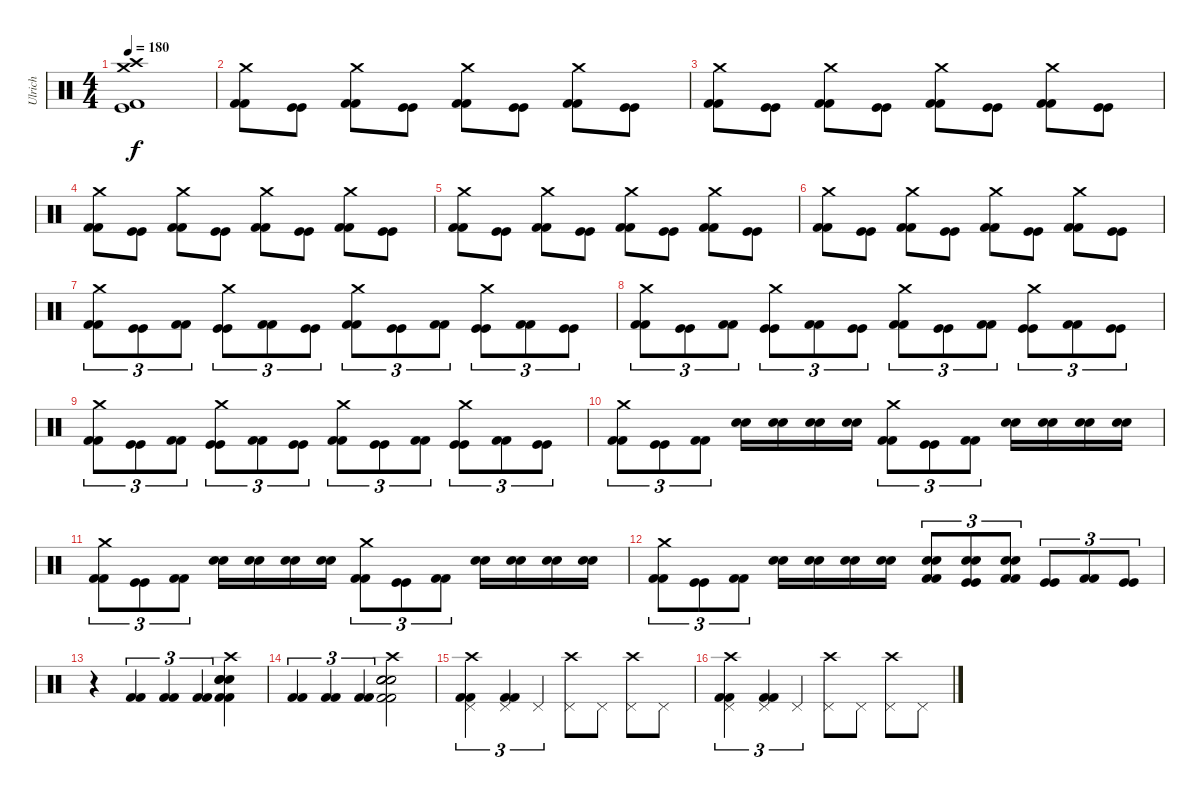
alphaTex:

\track ("Ulrich" "Ulrich") {instrument percussion}
\staff {score}
\articulation defaults
\ts (4 4)
\tempo 180
\clef neutral
\ks c
("Crash high (hit)" "Crash medium (hit)" "Kick (hit)" "Kick (hit) 2").1{dy f} |
("Crash medium (hit)" "Kick (hit) 2" "Kick (hit) 2").8 ("Kick (hit)" "Kick (hit)").8 ("Crash medium (hit)" "Kick (hit) 2" "Kick (hit) 2").8 ("Kick (hit)" "Kick (hit)").8 ("Crash medium (hit)" "Kick (hit) 2" "Kick (hit) 2").8 ("Kick (hit)" "Kick (hit)").8 ("Crash medium (hit)" "Kick (hit) 2" "Kick (hit) 2").8 ("Kick (hit)" "Kick (hit)").8 |
("Crash medium (hit)" "Kick (hit) 2" "Kick (hit) 2").8 ("Kick (hit)" "Kick (hit)").8 ("Crash medium (hit)" "Kick (hit) 2" "Kick (hit) 2").8 ("Kick (hit)" "Kick (hit)").8 ("Crash medium (hit)" "Kick (hit) 2" "Kick (hit) 2").8 ("Kick (hit)" "Kick (hit)").8 ("Crash medium (hit)" "Kick (hit) 2" "Kick (hit) 2").8 ("Kick (hit)" "Kick (hit)").8 |
("Crash medium (hit)" "Kick (hit) 2" "Kick (hit) 2").8 ("Kick (hit)" "Kick (hit)").8 ("Crash medium (hit)" "Kick (hit) 2" "Kick (hit) 2").8 ("Kick (hit)" "Kick (hit)").8 ("Crash medium (hit)" "Kick (hit) 2" "Kick (hit) 2").8 ("Kick (hit)" "Kick (hit)").8 ("Crash medium (hit)" "Kick (hit) 2" "Kick (hit) 2").8 ("Kick (hit)" "Kick (hit)").8 |
("Crash medium (hit)" "Kick (hit) 2" "Kick (hit) 2").8 ("Kick (hit)" "Kick (hit)").8 ("Crash medium (hit)" "Kick (hit) 2" "Kick (hit) 2").8 ("Kick (hit)" "Kick (hit)").8 ("Crash medium (hit)" "Kick (hit) 2" "Kick (hit) 2").8 ("Kick (hit)" "Kick (hit)").8 ("Crash medium (hit)" "Kick (hit) 2" "Kick (hit) 2").8 ("Kick (hit)" "Kick (hit)").8 |
("Crash medium (hit)" "Kick (hit) 2" "Kick (hit) 2").8 ("Kick (hit)" "Kick (hit)").8 ("Crash medium (hit)" "Kick (hit) 2" "Kick (hit) 2").8 ("Kick (hit)" "Kick (hit)").8 ("Crash medium (hit)" "Kick (hit) 2" "Kick (hit) 2").8 ("Kick (hit)" "Kick (hit)").8 ("Crash medium (hit)" "Kick (hit) 2" "Kick (hit) 2").8 ("Kick (hit)" "Kick (hit)").8 |
("Crash medium (hit)" "Kick (hit) 2" "Kick (hit) 2").8{tu (3 2)} ("Kick (hit)" "Kick (hit)").8{tu (3 2)} ("Kick (hit) 2" "Kick (hit) 2").8{tu (3 2)} ("Crash medium (hit)" "Kick (hit)" "Kick (hit)").8{tu (3 2)} ("Kick (hit) 2" "Kick (hit) 2").8{tu (3 2)} ("Kick (hit)" "Kick (hit)").8{tu (3 2)} ("Crash medium (hit)" "Kick (hit) 2" "Kick (hit) 2").8{tu (3 2)} ("Kick (hit)" "Kick (hit)").8{tu (3 2)} ("Kick (hit) 2" "Kick (hit) 2").8{tu (3 2)} ("Crash medium (hit)" "Kick (hit)" "Kick (hit)").8{tu (3 2)} ("Kick (hit) 2" "Kick (hit) 2").8{tu (3 2)} ("Kick (hit)" "Kick (hit)").8{tu (3 2)} |
("Crash medium (hit)" "Kick (hit) 2" "Kick (hit) 2").8{tu (3 2)} ("Kick (hit)" "Kick (hit)").8{tu (3 2)} ("Kick (hit) 2" "Kick (hit) 2").8{tu (3 2)} ("Crash medium (hit)" "Kick (hit)" "Kick (hit)").8{tu (3 2)} ("Kick (hit) 2" "Kick (hit) 2").8{tu (3 2)} ("Kick (hit)" "Kick (hit)").8{tu (3 2)} ("Crash medium (hit)" "Kick (hit) 2" "Kick (hit) 2").8{tu (3 2)} ("Kick (hit)" "Kick (hit)").8{tu (3 2)} ("Kick (hit) 2" "Kick (hit) 2").8{tu (3 2)} ("Crash medium (hit)" "Kick (hit)" "Kick (hit)").8{tu (3 2)} ("Kick (hit) 2" "Kick (hit) 2").8{tu (3 2)} ("Kick (hit)" "Kick (hit)").8{tu (3 2)} |
("Crash medium (hit)" "Kick (hit) 2" "Kick (hit) 2").8{tu (3 2)} ("Kick (hit)" "Kick (hit)").8{tu (3 2)} ("Kick (hit) 2" "Kick (hit) 2").8{tu (3 2)} ("Crash medium (hit)" "Kick (hit)" "Kick (hit)").8{tu (3 2)} ("Kick (hit) 2" "Kick (hit) 2").8{tu (3 2)} ("Kick (hit)" "Kick (hit)").8{tu (3 2)} ("Crash medium (hit)" "Kick (hit) 2" "Kick (hit) 2").8{tu (3 2)} ("Kick (hit)" "Kick (hit)").8{tu (3 2)} ("Kick (hit) 2" "Kick (hit) 2").8{tu (3 2)} ("Crash medium (hit)" "Kick (hit)" "Kick (hit)").8{tu (3 2)} ("Kick (hit) 2" "Kick (hit) 2").8{tu (3 2)} ("Kick (hit)" "Kick (hit)").8{tu (3 2)} |
("Crash medium (hit)" "Kick (hit) 2" "Kick (hit) 2").8{tu (3 2)} ("Kick (hit)" "Kick (hit)").8{tu (3 2)} ("Kick (hit) 2" "Kick (hit) 2").8{tu (3 2)} ("Electric Snare (hit)" "Electric Snare (hit)").16 ("Electric Snare (hit)" "Electric Snare (hit)").16 ("Electric Snare (hit)" "Electric Snare (hit)").16 ("Electric Snare (hit)" "Electric Snare (hit)").16 ("Crash medium (hit)" "Kick (hit) 2" "Kick (hit) 2").8{tu (3 2)} ("Kick (hit)" "Kick (hit)").8{tu (3 2)} ("Kick (hit) 2" "Kick (hit) 2").8{tu (3 2)} ("Electric Snare (hit)" "Electric Snare (hit)").16 ("Electric Snare (hit)" "Electric Snare (hit)").16 ("Electric Snare (hit)" "Electric Snare (hit)").16 ("Electric Snare (hit)" "Electric Snare (hit)").16 |
("Crash medium (hit)" "Kick (hit) 2" "Kick (hit) 2").8{tu (3 2)} ("Kick (hit)" "Kick (hit)").8{tu (3 2)} ("Kick (hit) 2" "Kick (hit) 2").8{tu (3 2)} ("Electric Snare (hit)" "Electric Snare (hit)").16 ("Electric Snare (hit)" "Electric Snare (hit)").16 ("Electric Snare (hit)" "Electric Snare (hit)").16 ("Electric Snare (hit)" "Electric Snare (hit)").16 ("Crash medium (hit)" "Kick (hit) 2" "Kick (hit) 2").8{tu (3 2)} ("Kick (hit)" "Kick (hit)").8{tu (3 2)} ("Kick (hit) 2" "Kick (hit) 2").8{tu (3 2)} ("Electric Snare (hit)" "Electric Snare (hit)").16 ("Electric Snare (hit)" "Electric Snare (hit)").16 ("Electric Snare (hit)" "Electric Snare (hit)").16 ("Electric Snare (hit)" "Electric Snare (hit)").16 |
("Crash medium (hit)" "Kick (hit) 2" "Kick (hit) 2").8{tu (3 2)} ("Kick (hit)" "Kick (hit)").8{tu (3 2)} ("Kick (hit) 2" "Kick (hit) 2").8{tu (3 2)} ("Electric Snare (hit)" "Electric Snare (hit)").16 ("Electric Snare (hit)" "Electric Snare (hit)").16 ("Electric Snare (hit)" "Electric Snare (hit)").16 ("Electric Snare (hit)" "Electric Snare (hit)").16 ("Electric Snare (hit)" "Electric Snare (hit)" "Kick (hit) 2" "Kick (hit) 2").8{tu (3 2)} ("Electric Snare (hit)" "Electric Snare (hit)" "Kick (hit)" "Kick (hit)").8{tu (3 2)} ("Electric Snare (hit)" "Electric Snare (hit)" "Kick (hit) 2" "Kick (hit) 2").8{tu (3 2)} ("Kick (hit)" "Kick (hit)").8{tu (3 2)} ("Kick (hit) 2" "Kick (hit) 2").8{tu (3 2)} ("Kick (hit)" "Kick (hit)").8{tu (3 2)} |
r.4 ("Kick (hit) 2" "Kick (hit) 2").4{tu (3 2)} ("Kick (hit) 2" "Kick (hit) 2").4{tu (3 2)} ("Kick (hit) 2" "Kick (hit) 2").4{tu (3 2)} ("Crash high (hit)" "Electric Snare (hit)" "Electric Snare (hit)" "Kick (hit) 2" "Kick (hit) 2" "Snare (hit) 2").4 |
("Kick (hit) 2" "Kick (hit) 2").4{tu (3 2)} ("Kick (hit) 2" "Kick (hit) 2").4{tu (3 2)} ("Kick (hit) 2" "Kick (hit) 2").4{tu (3 2)} ("Crash high (hit)" "Electric Snare (hit)" "Electric Snare (hit)" "Kick (hit) 2" "Kick (hit) 2" "Snare (hit) 2").2 |
("Pedal Hi-Hat (hit)" "Crash high (hit)" "Kick (hit) 2" "Kick (hit) 2").4{tu (3 2)} ("Pedal Hi-Hat (hit)" "Kick (hit) 2" "Kick (hit) 2").4{tu (3 2)} "Pedal Hi-Hat (hit)".4{tu (3 2)} ("Pedal Hi-Hat (hit)" "Crash high (hit)").8 "Pedal Hi-Hat (hit)".8 ("Pedal Hi-Hat (hit)" "Crash high (hit)").8 "Pedal Hi-Hat (hit)".8 |
("Pedal Hi-Hat (hit)" "Crash high (hit)" "Kick (hit) 2" "Kick (hit) 2").4{tu (3 2)} ("Pedal Hi-Hat (hit)" "Kick (hit) 2" "Kick (hit) 2").4{tu (3 2)} "Pedal Hi-Hat (hit)".4{tu (3 2)} ("Pedal Hi-Hat (hit)" "Crash high (hit)").8 "Pedal Hi-Hat (hit)".8 ("Pedal Hi-Hat (hit)" "Crash high (hit)").8 "Pedal Hi-Hat (hit)".8
